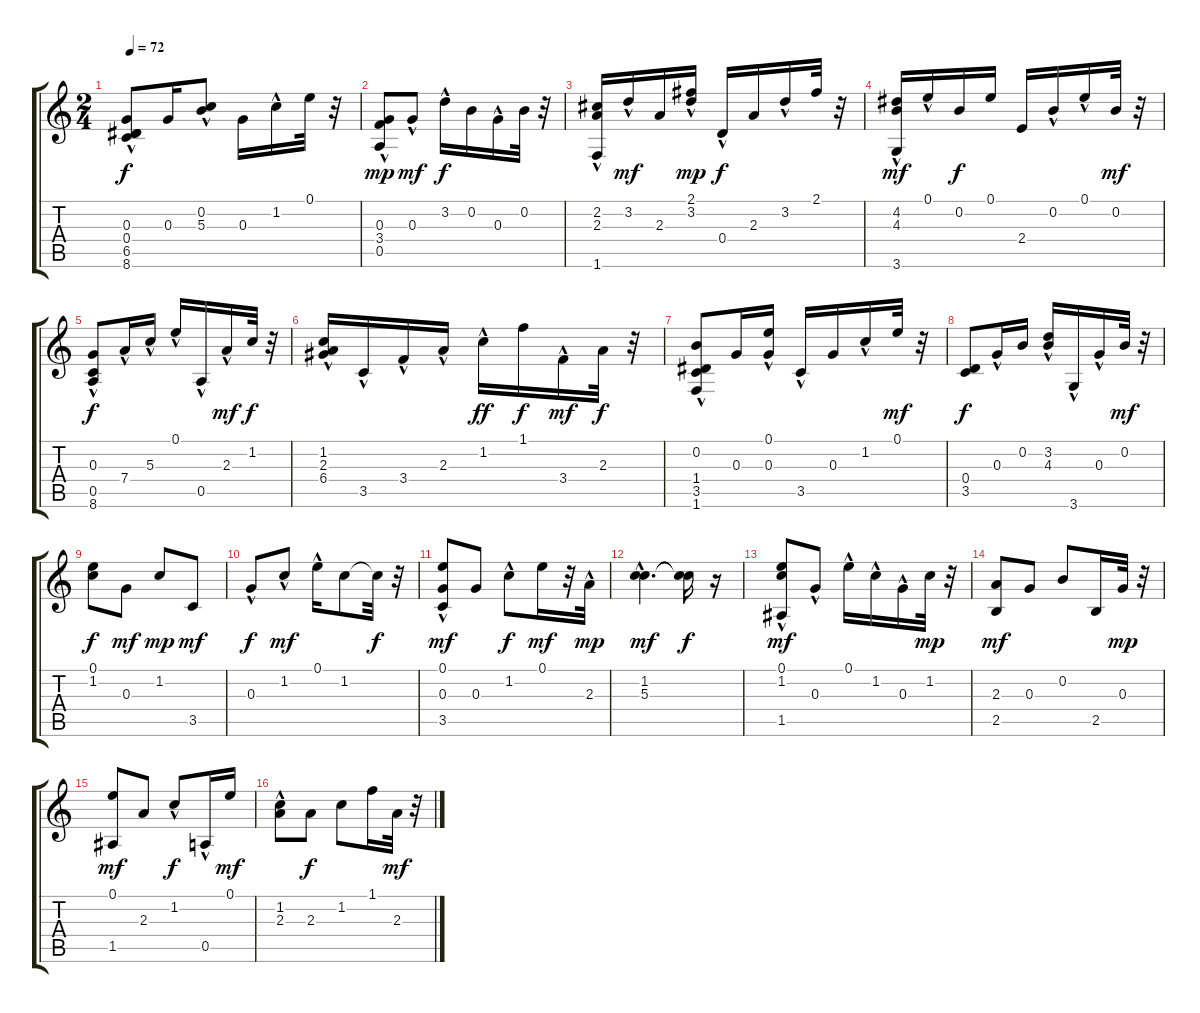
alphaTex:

\track "" {instrument acousticguitarsteel}
\staff {score tabs}
\tuning (E4 B3 G3 D3 A2 E2) {hide}
\ts (2 4)
\tempo 72
\clef g2
\ks c
(0.3 0.4 6.5 8.6{hac}).8{dy f} 0.3.16 (0.2{hac} 5.3).8 0.3.16 1.2{hac}.16 0.1.32 r.32 |
(0.3{hac} 3.4{hac} 0.5).8{dy mp} 0.3{hac}.8{dy mf} 3.2{hac}.16{dy f} 0.2.16 0.3{hac}.16 0.2.32 r.32 |
(2.2{hac} 2.3{hac} 1.6).16 3.2{hac}.16{dy mf} 2.3.16 (2.1{hac} 3.2).16{dy mp} 0.4{hac}.16{dy f} 2.3.16 3.2{hac}.16 2.1.32 r.32 |
(4.2{hac} 4.3 3.6{hac}).16{dy mf} 0.1{hac}.16 0.2.16{dy f} 0.1.16 2.4.16 0.2{hac}.16 0.1{hac}.16 0.2.32{dy mf} r.32 |
(0.3 0.5 8.6{hac}).8{dy f} 7.4{hac}.16 5.3{hac}.16 0.1{hac}.16 0.5{hac}.16 2.3{hac}.16{dy mf} 1.2.32{dy f} r.32 |
(1.2 2.3{hac} 6.4{hac}).16 3.5{hac}.16 3.4{hac}.16 2.3{hac}.16 1.2{hac}.16{dy ff} 1.1.16{dy f} 3.4{hac}.16{dy mf} 2.3.32{dy f} r.32 |
(0.2 1.4 3.5{hac} 1.6).8 0.3.16 (0.1{hac} 0.3).16 3.5{hac}.16 0.3.16 1.2{hac}.16 0.1.32{dy mf} r.32 |
(0.4 3.5).8{dy f} 0.3{hac}.16 0.2.16 (3.2{hac} 4.3).16 3.6{hac}.16 0.3{hac}.16 0.2.32{dy mf} r.32 |
(0.1 1.2).8{dy f} 0.3.8{dy mf} 1.2.8{dy mp} 3.5.8{dy mf} |
0.3{hac}.8{dy f} 1.2{hac}.8{dy mf} 0.1{hac}.16 1.2.8 1.2{t}.32{dy f} r.32 |
(0.1 0.3{hac} 3.5{hac}).8{dy mf} 0.3.8 1.2{hac}.8{dy f} 0.1.16{dy mf} r.32 2.3{hac}.32{dy mp} |
(1.2{hac} 5.3{hac}).4{d dy mf} (1.2{t} 5.3{t}).16{dy f} r.16 |
(0.1{hac} 1.2{hac} 1.5{hac}).8{dy mf} 0.3{hac}.8 0.1{hac}.16 1.2{hac}.16 0.3{hac}.16 1.2.32{dy mp} r.32 |
(2.3 2.5).8{dy mf} 0.3.8 0.2.8 2.5.16 0.3.32{dy mp} r.32 |
(0.1 1.5).8{dy mf} 2.3.8 1.2{hac}.8{dy f} 0.5{hac}.16 0.1.16{dy mf} |
(1.2 2.3{hac}).8 2.3.8{dy f} 1.2.8 1.1.16 2.3.32{dy mf} r.32
